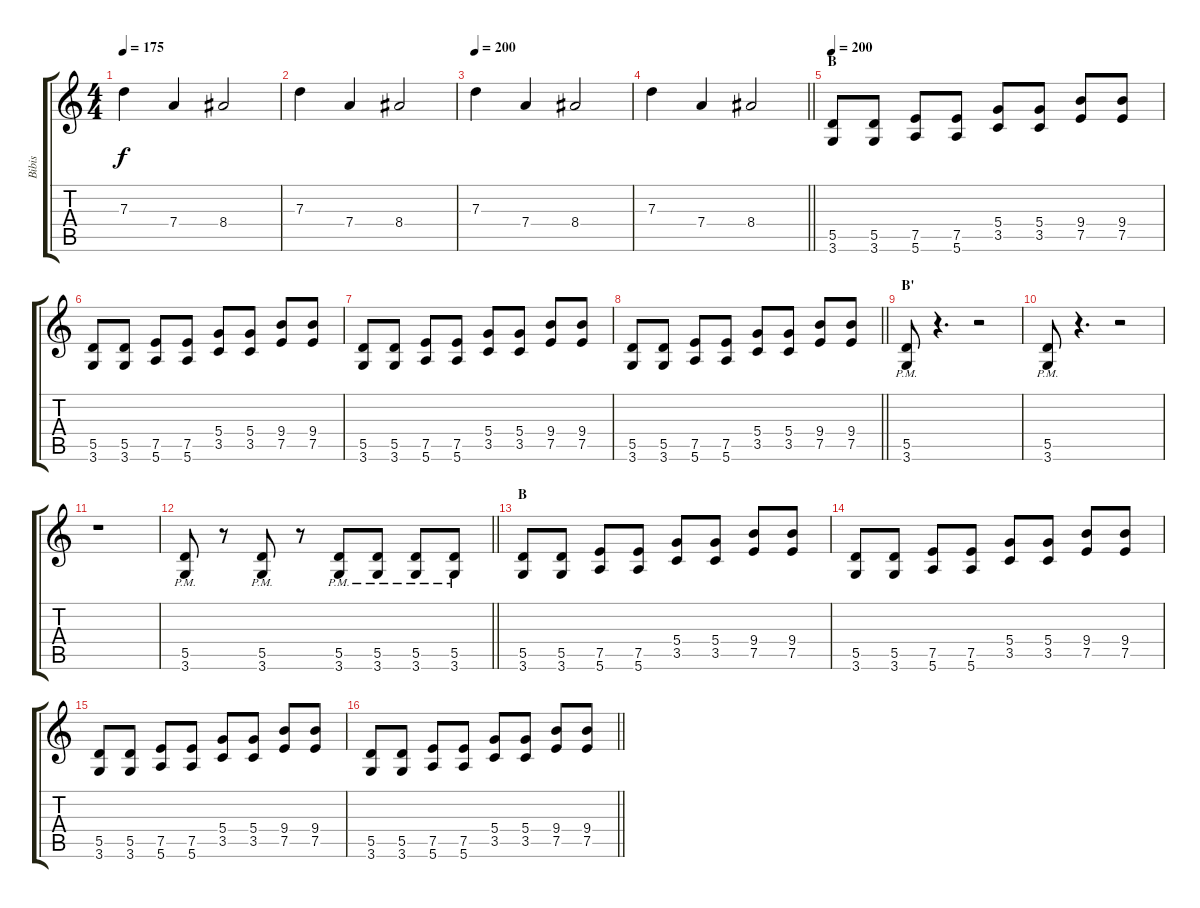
\track ("Bibis" "Bibis") {instrument overdrivenguitar}
\staff {score tabs}
\tuning (E4 B3 G3 D3 A2 E2) {hide}
\ts (4 4)
\tempo 175
\clef g2
\ks c
7.3.4{dy f} 7.4.4 8.4.2 |
7.3.4 7.4.4 8.4.2 |
\tempo 200
7.3.4 7.4.4 8.4.2 |
\barLineRight lightlight
7.3.4 7.4.4 8.4.2 |
\section ("" "B")
\tempo 200
(5.5 3.6).8 (5.5 3.6).8 (7.5 5.6).8 (7.5 5.6).8 (5.4 3.5).8 (5.4 3.5).8 (9.4 7.5).8 (9.4 7.5).8 |
(5.5 3.6).8 (5.5 3.6).8 (7.5 5.6).8 (7.5 5.6).8 (5.4 3.5).8 (5.4 3.5).8 (9.4 7.5).8 (9.4 7.5).8 |
(5.5 3.6).8 (5.5 3.6).8 (7.5 5.6).8 (7.5 5.6).8 (5.4 3.5).8 (5.4 3.5).8 (9.4 7.5).8 (9.4 7.5).8 |
\barLineRight lightlight
(5.5 3.6).8 (5.5 3.6).8 (7.5 5.6).8 (7.5 5.6).8 (5.4 3.5).8 (5.4 3.5).8 (9.4 7.5).8 (9.4 7.5).8 |
\section ("" "B'")
(5.5{pm} 3.6{pm}).8 r.4{d} r.2 |
(5.5{pm} 3.6{pm}).8 r.4{d} r.2 |
r.1 |
\barLineRight lightlight
(5.5{pm} 3.6{pm}).8 r.8 (5.5{pm} 3.6{pm}).8 r.8 (5.5{pm} 3.6{pm}).8 (5.5{pm} 3.6{pm}).8 (5.5{pm} 3.6{pm}).8 (5.5{pm} 3.6{pm}).8 |
\section ("" "B")
(5.5 3.6).8 (5.5 3.6).8 (7.5 5.6).8 (7.5 5.6).8 (5.4 3.5).8 (5.4 3.5).8 (9.4 7.5).8 (9.4 7.5).8 |
(5.5 3.6).8 (5.5 3.6).8 (7.5 5.6).8 (7.5 5.6).8 (5.4 3.5).8 (5.4 3.5).8 (9.4 7.5).8 (9.4 7.5).8 |
(5.5 3.6).8 (5.5 3.6).8 (7.5 5.6).8 (7.5 5.6).8 (5.4 3.5).8 (5.4 3.5).8 (9.4 7.5).8 (9.4 7.5).8 |
\barLineRight lightlight
(5.5 3.6).8 (5.5 3.6).8 (7.5 5.6).8 (7.5 5.6).8 (5.4 3.5).8 (5.4 3.5).8 (9.4 7.5).8 (9.4 7.5).8
